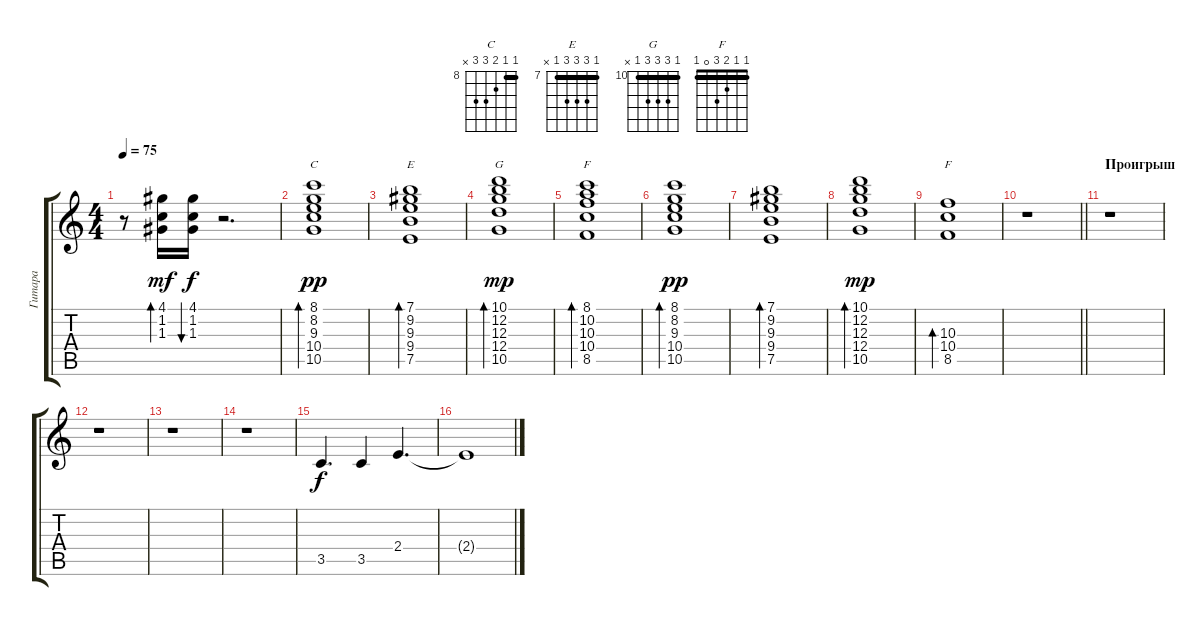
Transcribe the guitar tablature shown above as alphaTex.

\track ("Гитара" "Гитара") {instrument acousticguitarsteel}
\staff {score tabs}
\tuning (E4 B3 G3 D3 A2 E2) {hide}
\chord ("C" 8 8 9 10 10 x) {firstfret 8 barre 8}
\chord ("E" 7 9 9 9 7 x) {firstfret 7 barre 7}
\chord ("G" 10 12 12 12 10 x) {firstfret 10 barre 10}
\chord ("F" 8 10 10 10 8 x) {firstfret 8 barre 8}
\chord ("F" 1 1 2 3 0 1) {barre 1}
\ts (4 4)
\tempo 75
\clef g2
\ks c
r.8{dy f} (4.1 1.2 1.3).16{bd 60 dy mf} (4.1 1.2 1.3).16{bu 60 dy f} r.2{d} |
(8.1 8.2 9.3 10.4 10.5).1{bd 120 ch "C" dy pp} |
(7.1 9.2 9.3 9.4 7.5).1{bd 120 ch "E"} |
(10.1 12.2 12.3 12.4 10.5).1{bd 120 ch "G" dy mp} |
(8.1 10.2 10.3 10.4 8.5).1{bd 120 ch "F"} |
(8.1 8.2 9.3 10.4 10.5).1{bd 120 dy pp} |
(7.1 9.2 9.3 9.4 7.5).1{bd 120} |
(10.1 12.2 12.3 12.4 10.5).1{bd 120 dy mp} |
(10.3 10.4 8.5).1{bd 120 ch "F"} |
\barLineRight lightlight
r.1 |
\section ("" "Проигрыш")
r.1 |
r.1 |
r.1 |
r.1 |
3.5.4{d dy f} 3.5.4 2.4.4{d} |
2.4{t}.1
